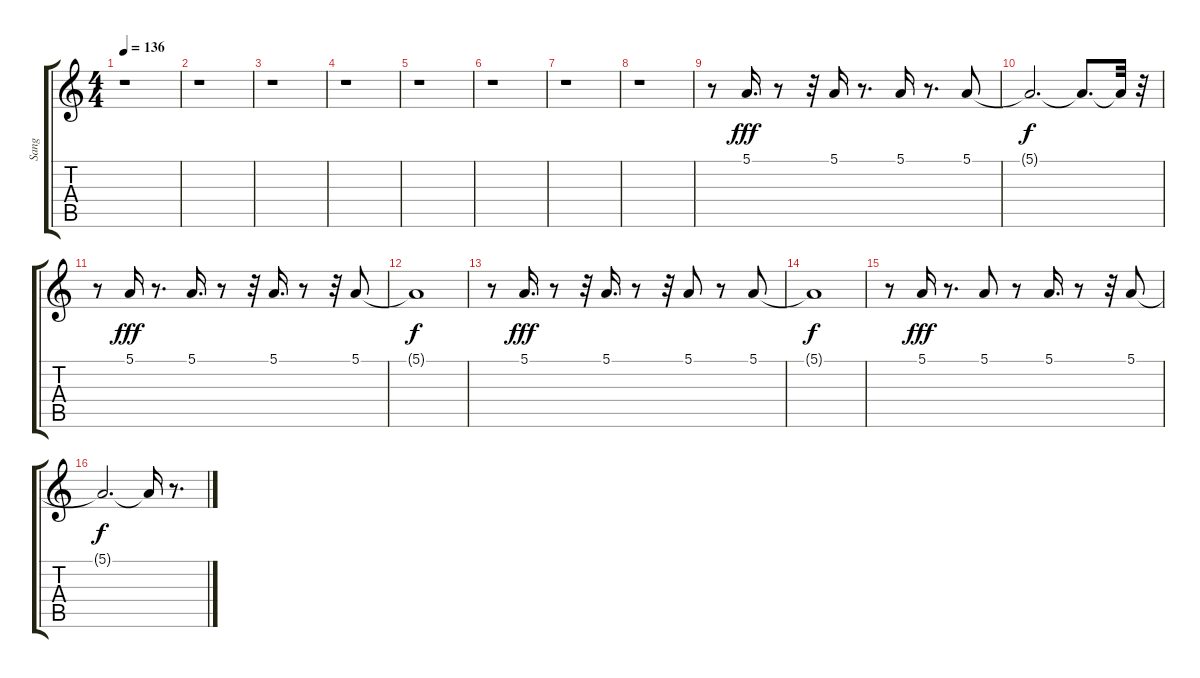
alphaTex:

\track ("Sang" "Sang") {instrument voiceoohs}
\staff {score tabs}
\tuning (E4 B3 G3 D3 A2 E2) {hide}
\ts (4 4)
\tempo 136
\clef g2
\ks c
r.1{dy f} |
r.1 |
r.1 |
r.1 |
r.1 |
r.1 |
r.1 |
r.1 |
r.8 5.1.16{d dy fff} r.8 r.32 5.1.16 r.8{d} 5.1.16 r.8{d} 5.1.8 |
5.1{t}.2{d dy f} 5.1{t}.8{d} 5.1{t}.32 r.32 |
r.8 5.1.16{dy fff} r.8{d} 5.1.16{d} r.8 r.32 5.1.16{d} r.8 r.32 5.1.8 |
5.1{t}.1{dy f} |
r.8 5.1.16{d dy fff} r.8 r.32 5.1.16{d} r.8 r.32 5.1.8 r.8 5.1.8 |
5.1{t}.1{dy f} |
r.8 5.1.16{dy fff} r.8{d} 5.1.8{volume 16} r.8 5.1.16{d} r.8 r.32 5.1.8{volume 16} |
5.1{t}.2{d dy f} 5.1{t}.16 r.8{d}
